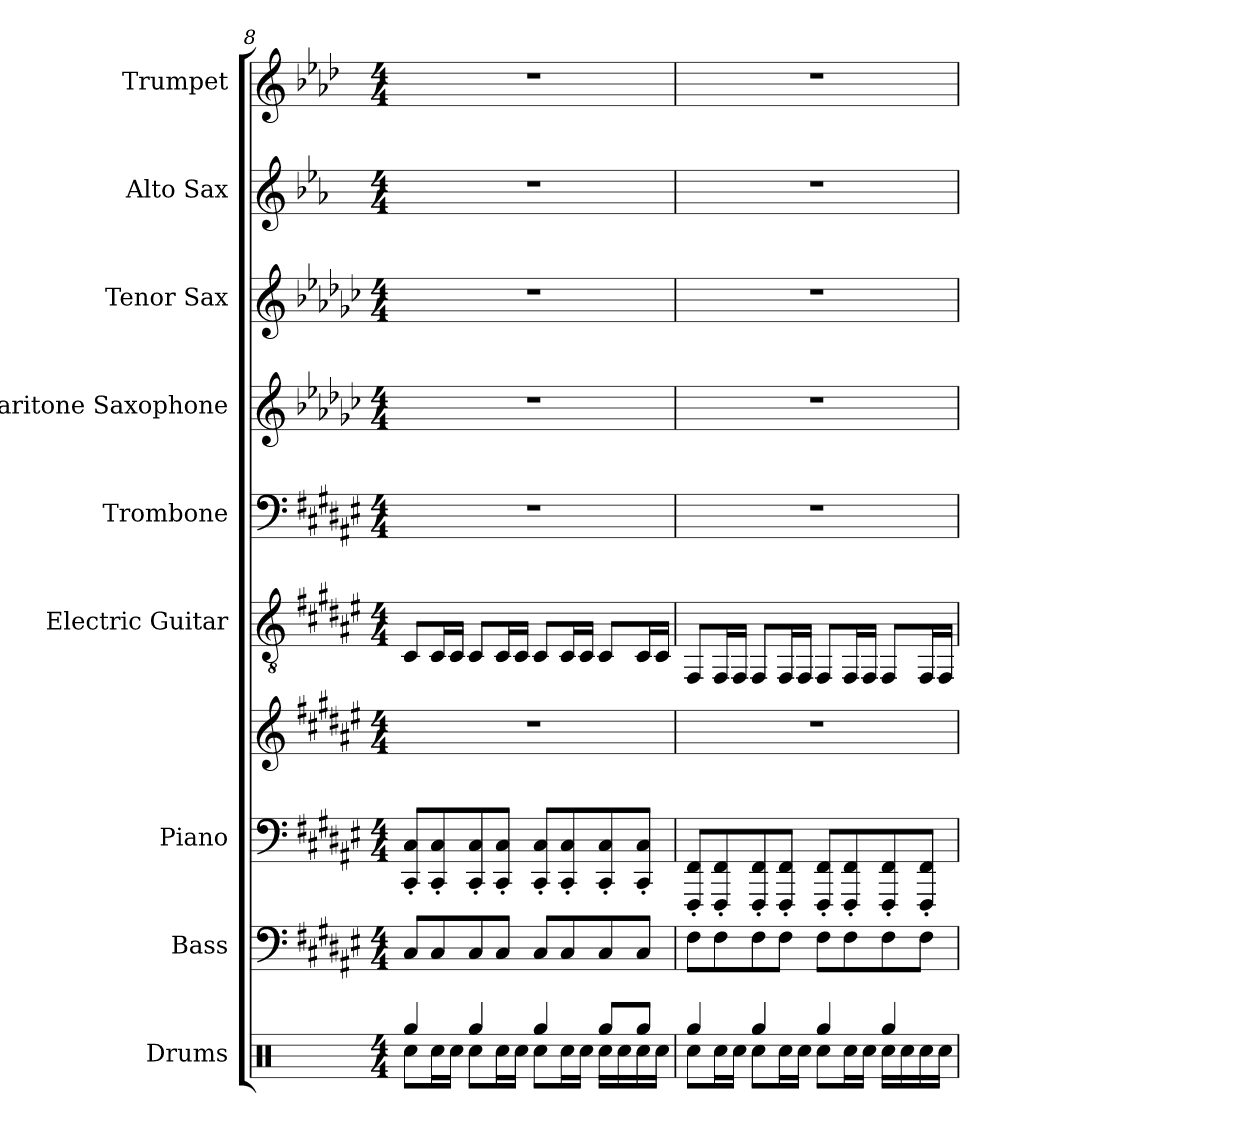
**kern	**kern	**kern	**kern	**kern	**kern	**kern	**kern	**kern	**kern
*part9	*part8	*part7	*part7	*part6	*part5	*part4	*part3	*part2	*part1
*staff10	*staff9	*staff8	*staff7	*staff6	*staff5	*staff4	*staff3	*staff2	*staff1
*I"Drums	*I"Bass	*I"Piano	*	*I"Electric Guitar	*I"Trombone	*I"Baritone Saxophone	*I"Tenor Sax	*I"Alto Sax	*I"Trumpet
*I'Drums	*I'Bass	*I'Piano	*	*I'El. Guit.	*I'Tbn.	*I'Bar. Sax.	*I'Tenor	*I'Alto	*I'Tpt.
!!LO:PB:g=z
*clefX	*clefF4	*clefF4	*clefG2	*clefGv2	*clefF4	*clefG2	*clefG2	*clefG2	*clefG2
*	*ITrd7c12	*	*	*	*	*ITrd12c21	*ITrd8c14	*ITrd5c9	*ITrd1c2
*k[]	*k[f#c#g#d#a#e#]	*k[f#c#g#d#a#e#]	*k[f#c#g#d#a#e#]	*k[f#c#g#d#a#e#]	*k[f#c#g#d#a#e#]	*k[b-e-a-d-g-c-]	*k[b-e-a-d-g-c-]	*k[b-e-a-d-g-c-]	*k[b-e-a-d-g-c-]
*M4/4	*M4/4	*M4/4	*M4/4	*M4/4	*M4/4	*M4/4	*M4/4	*M4/4	*M4/4
=8	=8	=8	=8	=8	=8	=8	=8	=8	=8
*^	*	*	*	*	*	*	*	*	*
4Rgg/	8Rcc\L	8CC#/L	8CC#/' 8C#/'L	1r	8C#/L	1r	1r	1r	1r	1r
.	16Rcc\L	8CC#/	8CC#/' 8C#/'	.	16C#/L	.	.	.	.	.
.	16Rcc\JJ	.	.	.	16C#/JJ	.	.	.	.	.
4Rgg/	8Rcc\L	8CC#/	8CC#/' 8C#/'	.	8C#/L	.	.	.	.	.
.	16Rcc\L	8CC#/J	8CC#/' 8C#/'J	.	16C#/L	.	.	.	.	.
.	16Rcc\JJ	.	.	.	16C#/JJ	.	.	.	.	.
4Rgg/	8Rcc\L	8CC#/L	8CC#/' 8C#/'L	.	8C#/L	.	.	.	.	.
.	16Rcc\L	8CC#/	8CC#/' 8C#/'	.	16C#/L	.	.	.	.	.
.	16Rcc\JJ	.	.	.	16C#/JJ	.	.	.	.	.
8Rgg/L	16Rcc\LL	8CC#/	8CC#/' 8C#/'	.	8C#/L	.	.	.	.	.
.	16Rcc\	.	.	.	.	.	.	.	.	.
8Rgg/J	16Rcc\	8CC#/J	8CC#/' 8C#/'J	.	16C#/L	.	.	.	.	.
.	16Rcc\JJ	.	.	.	16C#/JJ	.	.	.	.	.
=9	=9	=9	=9	=9	=9	=9	=9	=9	=9	=9
4Rgg/	8Rcc\L	8FF#\L	8FFF#/' 8FF#/'L	1r	8FF#/L	1r	1r	1r	1r	1r
.	16Rcc\L	8FF#\	8FFF#/' 8FF#/'	.	16FF#/L	.	.	.	.	.
.	16Rcc\JJ	.	.	.	16FF#/JJ	.	.	.	.	.
4Rgg/	8Rcc\L	8FF#\	8FFF#/' 8FF#/'	.	8FF#/L	.	.	.	.	.
.	16Rcc\L	8FF#\J	8FFF#/' 8FF#/'J	.	16FF#/L	.	.	.	.	.
.	16Rcc\JJ	.	.	.	16FF#/JJ	.	.	.	.	.
4Rgg/	8Rcc\L	8FF#\L	8FFF#/' 8FF#/'L	.	8FF#/L	.	.	.	.	.
.	16Rcc\L	8FF#\	8FFF#/' 8FF#/'	.	16FF#/L	.	.	.	.	.
.	16Rcc\JJ	.	.	.	16FF#/JJ	.	.	.	.	.
4Rgg/	16Rcc\LL	8FF#\	8FFF#/' 8FF#/'	.	8FF#/L	.	.	.	.	.
.	16Rcc\	.	.	.	.	.	.	.	.	.
.	16Rcc\	8FF#\J	8FFF#/' 8FF#/'J	.	16FF#/L	.	.	.	.	.
.	16Rcc\JJ	.	.	.	16FF#/JJ	.	.	.	.	.
*v	*v	*	*	*	*	*	*	*	*	*
=	=	=	=	=	=	=	=	=	=
*-	*-	*-	*-	*-	*-	*-	*-	*-	*-
